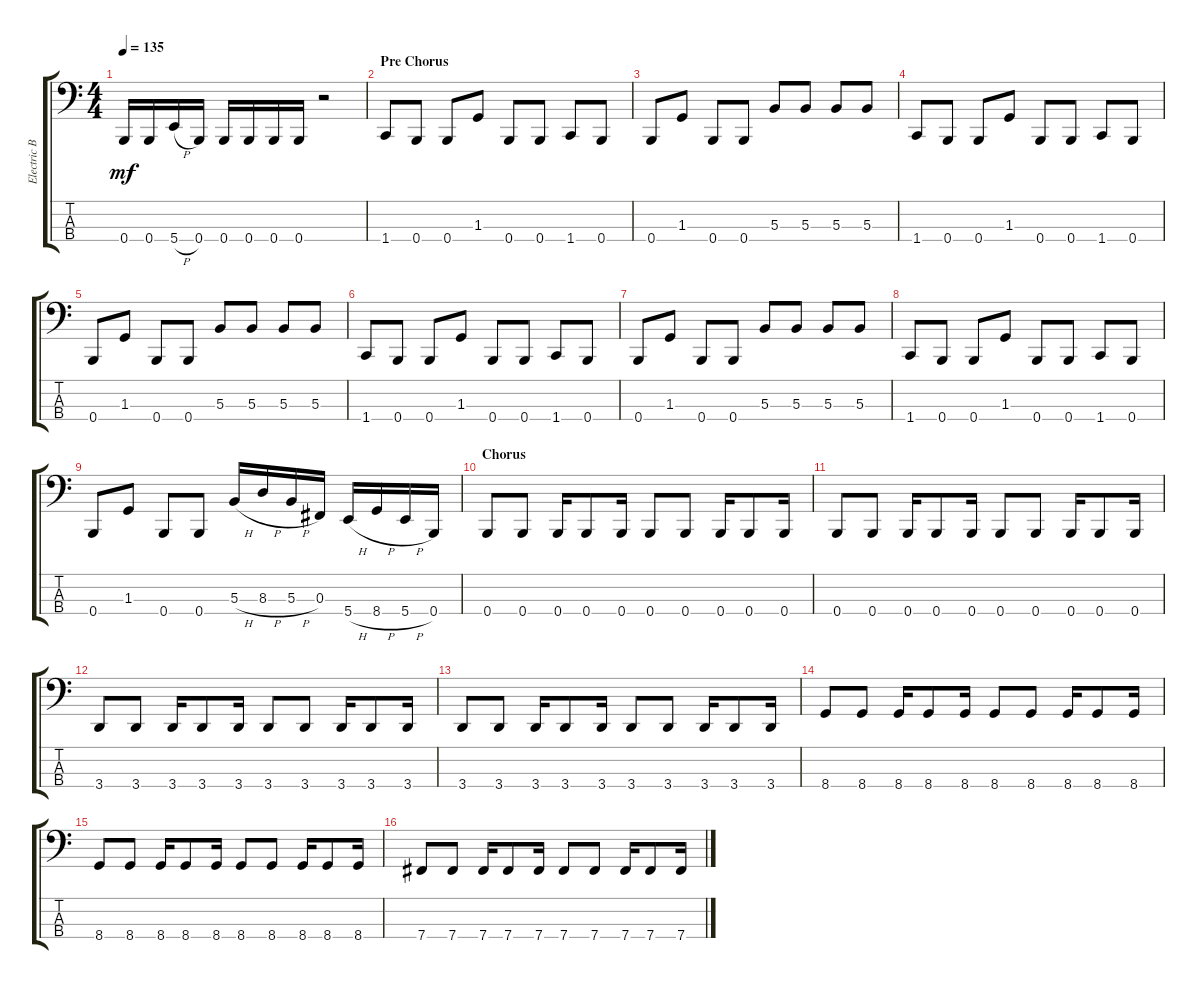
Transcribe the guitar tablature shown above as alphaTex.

\track ("Electric Bass" "Electric B") {instrument electricbassfinger}
\staff {score tabs}
\tuning (E2 B1 Gb1 B0) {hide}
\ts (4 4)
\tempo 135
\clef f4
\ks c
0.4.16{dy mf} 0.4.16 5.4{h}.16 0.4.16 0.4.16 0.4.16 0.4.16 0.4.16 r.2 |
\section ("" "Pre Chorus")
1.4.8 0.4.8 0.4.8 1.3.8 0.4.8 0.4.8 1.4.8 0.4.8 |
0.4.8 1.3.8 0.4.8 0.4.8 5.3.8 5.3.8 5.3.8 5.3.8 |
1.4.8 0.4.8 0.4.8 1.3.8 0.4.8 0.4.8 1.4.8 0.4.8 |
0.4.8 1.3.8 0.4.8 0.4.8 5.3.8 5.3.8 5.3.8 5.3.8 |
1.4.8 0.4.8 0.4.8 1.3.8 0.4.8 0.4.8 1.4.8 0.4.8 |
0.4.8 1.3.8 0.4.8 0.4.8 5.3.8 5.3.8 5.3.8 5.3.8 |
1.4.8 0.4.8 0.4.8 1.3.8 0.4.8 0.4.8 1.4.8 0.4.8 |
0.4.8 1.3.8 0.4.8 0.4.8 5.3{h}.16 8.3{h}.16 5.3{h}.16 0.3.16 5.4{h}.16 8.4{h}.16 5.4{h}.16 0.4.16 |
\section ("" "Chorus")
0.4.8 0.4.8 0.4.16 0.4.8 0.4.16 0.4.8 0.4.8 0.4.16 0.4.8 0.4.16 |
0.4.8 0.4.8 0.4.16 0.4.8 0.4.16 0.4.8 0.4.8 0.4.16 0.4.8 0.4.16 |
3.4.8 3.4.8 3.4.16 3.4.8 3.4.16 3.4.8 3.4.8 3.4.16 3.4.8 3.4.16 |
3.4.8 3.4.8 3.4.16 3.4.8 3.4.16 3.4.8 3.4.8 3.4.16 3.4.8 3.4.16 |
8.4.8 8.4.8 8.4.16 8.4.8 8.4.16 8.4.8 8.4.8 8.4.16 8.4.8 8.4.16 |
8.4.8 8.4.8 8.4.16 8.4.8 8.4.16 8.4.8 8.4.8 8.4.16 8.4.8 8.4.16 |
7.4.8 7.4.8 7.4.16 7.4.8 7.4.16 7.4.8 7.4.8 7.4.16 7.4.8 7.4.16
